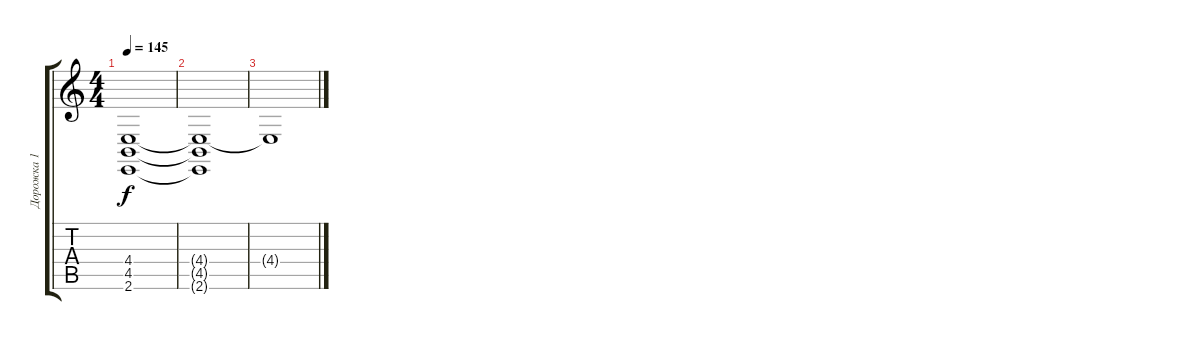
\track ("Дорожка 1" "Дорожка 1") {instrument acousticgrandpiano}
\staff {score tabs}
\tuning (D4 A3 F3 C3 G2 D2) {hide}
\ts (4 4)
\tempo 145
\clef g2
\ks c
(4.4 4.5 2.6).1{dy f} |
(4.4{t} 4.5{t} 2.6{t}).1 |
4.4{t}.1
